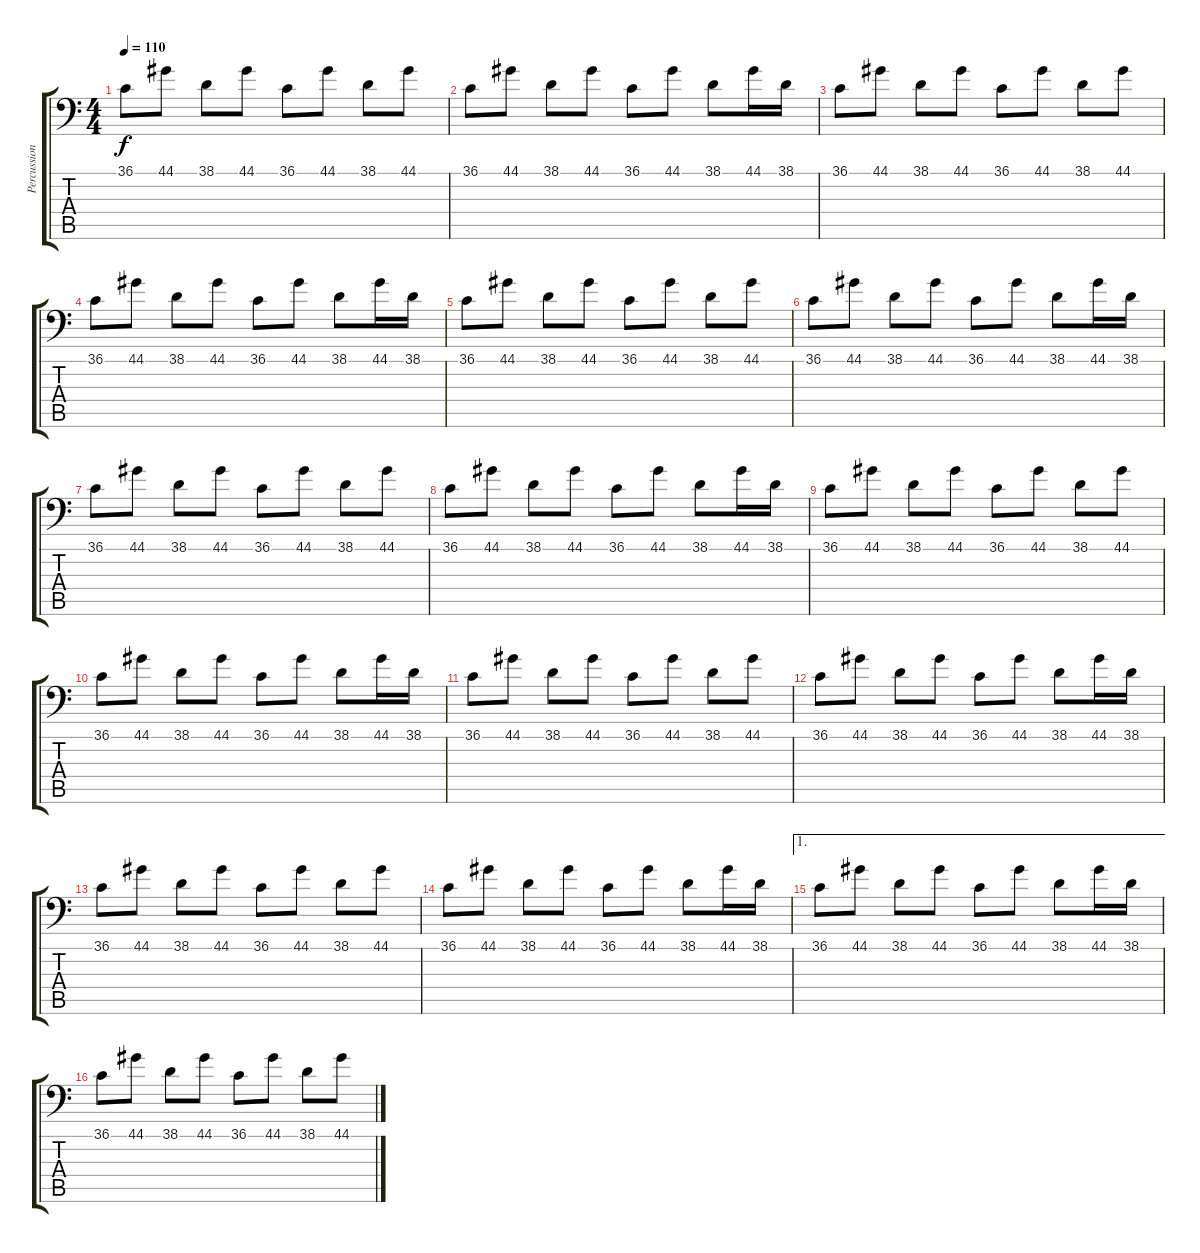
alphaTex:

\track ("Percussions" "Percussion") {instrument acousticgrandpiano}
\staff {score tabs}
\tuning (C-1 C-1 C-1 C-1 C-1 C-1) {hide}
\ts (4 4)
\tempo 110
\clef f4
\ks c
36.1.8{dy f} 44.1.8 38.1.8 44.1.8 36.1.8 44.1.8 38.1.8 44.1.8 |
36.1.8 44.1.8 38.1.8 44.1.8 36.1.8 44.1.8 38.1.8 44.1.16 38.1.16 |
36.1.8 44.1.8 38.1.8 44.1.8 36.1.8 44.1.8 38.1.8 44.1.8 |
36.1.8 44.1.8 38.1.8 44.1.8 36.1.8 44.1.8 38.1.8 44.1.16 38.1.16 |
36.1.8 44.1.8 38.1.8 44.1.8 36.1.8 44.1.8 38.1.8 44.1.8 |
36.1.8 44.1.8 38.1.8 44.1.8 36.1.8 44.1.8 38.1.8 44.1.16 38.1.16 |
36.1.8 44.1.8 38.1.8 44.1.8 36.1.8 44.1.8 38.1.8 44.1.8 |
36.1.8 44.1.8 38.1.8 44.1.8 36.1.8 44.1.8 38.1.8 44.1.16 38.1.16 |
36.1.8 44.1.8 38.1.8 44.1.8 36.1.8 44.1.8 38.1.8 44.1.8 |
36.1.8 44.1.8 38.1.8 44.1.8 36.1.8 44.1.8 38.1.8 44.1.16 38.1.16 |
36.1.8 44.1.8 38.1.8 44.1.8 36.1.8 44.1.8 38.1.8 44.1.8 |
36.1.8 44.1.8 38.1.8 44.1.8 36.1.8 44.1.8 38.1.8 44.1.16 38.1.16 |
36.1.8 44.1.8 38.1.8 44.1.8 36.1.8 44.1.8 38.1.8 44.1.8 |
36.1.8 44.1.8 38.1.8 44.1.8 36.1.8 44.1.8 38.1.8 44.1.16 38.1.16 |
\ae 1
36.1.8 44.1.8 38.1.8 44.1.8 36.1.8 44.1.8 38.1.8 44.1.16 38.1.16 |
36.1.8 44.1.8 38.1.8 44.1.8 36.1.8 44.1.8 38.1.8 44.1.8
